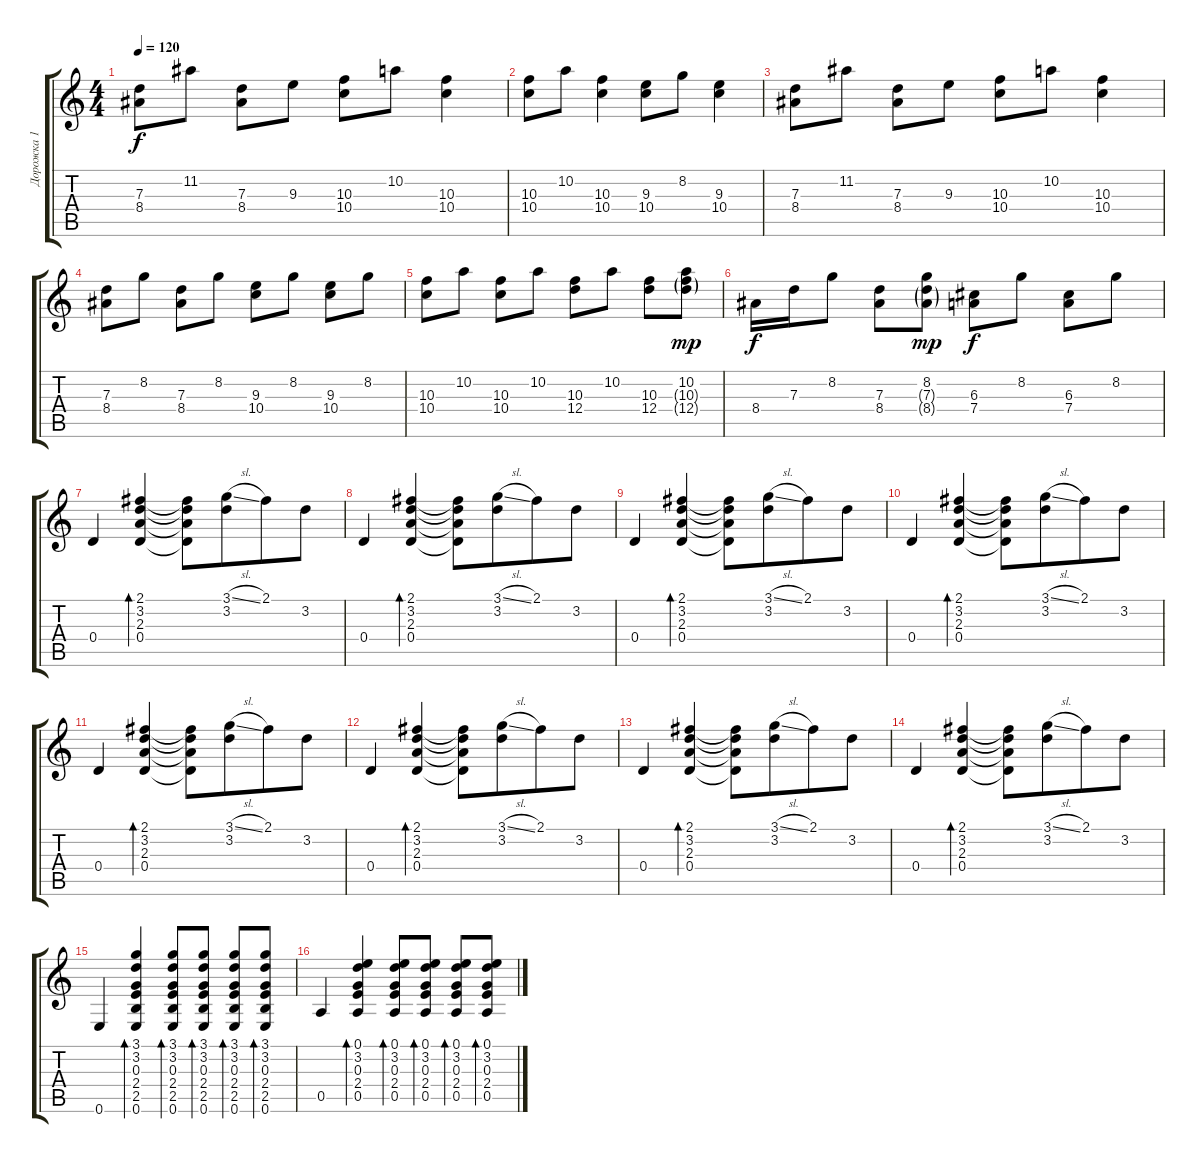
\track ("Дорожка 1" "Дорожка 1") {instrument electricguitarclean}
\staff {score tabs}
\tuning (E4 B3 G3 D3 A2 E2) {hide}
\ts (4 4)
\tempo 120
\clef g2
\ks c
(7.3 8.4).8{dy f} 11.2.8 (7.3 8.4).8 9.3.8 (10.3 10.4).8 10.2.8 (10.3 10.4).4 |
(10.3 10.4).8 10.2.8 (10.3 10.4).4 (9.3 10.4).8 8.2.8 (9.3 10.4).4 |
(7.3 8.4).8 11.2.8 (7.3 8.4).8 9.3.8 (10.3 10.4).8 10.2.8 (10.3 10.4).4 |
(7.3 8.4).8 8.2.8 (7.3 8.4).8 8.2.8 (9.3 10.4).8 8.2.8 (9.3 10.4).8 8.2.8 |
(10.3 10.4).8 10.2.8 (10.3 10.4).8 10.2.8 (10.3 12.4).8 10.2.8 (10.3 12.4).8 (10.2 10.3{g} 12.4{g}).8{dy mp} |
8.4.16{dy f} 7.3.16 8.2.8 (7.3 8.4).8 (8.2 7.3{g} 8.4{g}).8{dy mp} (6.3 7.4).8{dy f} 8.2.8 (6.3 7.4).8 8.2.8 |
0.4.4 (2.1 3.2 2.3 0.4).4{bd 120} (2.1{t} 3.2{t} 2.3{t} 0.4{t}).8 (3.1{sl} 3.2).8{beam merge} 2.1.8 3.2.8 |
0.4.4 (2.1 3.2 2.3 0.4).4{bd 120} (2.1{t} 3.2{t} 2.3{t} 0.4{t}).8 (3.1{sl} 3.2).8{beam merge} 2.1.8 3.2.8 |
0.4.4 (2.1 3.2 2.3 0.4).4{bd 120} (2.1{t} 3.2{t} 2.3{t} 0.4{t}).8 (3.1{sl} 3.2).8{beam merge} 2.1.8 3.2.8 |
0.4.4 (2.1 3.2 2.3 0.4).4{bd 120} (2.1{t} 3.2{t} 2.3{t} 0.4{t}).8 (3.1{sl} 3.2).8{beam merge} 2.1.8 3.2.8 |
0.4.4 (2.1 3.2 2.3 0.4).4{bd 120} (2.1{t} 3.2{t} 2.3{t} 0.4{t}).8 (3.1{sl} 3.2).8{beam merge} 2.1.8 3.2.8 |
0.4.4 (2.1 3.2 2.3 0.4).4{bd 120} (2.1{t} 3.2{t} 2.3{t} 0.4{t}).8 (3.1{sl} 3.2).8{beam merge} 2.1.8 3.2.8 |
0.4.4 (2.1 3.2 2.3 0.4).4{bd 120} (2.1{t} 3.2{t} 2.3{t} 0.4{t}).8 (3.1{sl} 3.2).8{beam merge} 2.1.8 3.2.8 |
0.4.4 (2.1 3.2 2.3 0.4).4{bd 120} (2.1{t} 3.2{t} 2.3{t} 0.4{t}).8 (3.1{sl} 3.2).8{beam merge} 2.1.8 3.2.8 |
0.6.4 (3.1 3.2 0.3 2.4 2.5 0.6).4{bd 60} (3.1 3.2 0.3 2.4 2.5 0.6).8{bd 60} (3.1 3.2 0.3 2.4 2.5 0.6).8{bd 60} (3.1 3.2 0.3 2.4 2.5 0.6).8{bd 60} (3.1 3.2 0.3 2.4 2.5 0.6).8{bd 60} |
0.5.4 (0.1 3.2 0.3 2.4 0.5).4{bd 60} (0.1 3.2 0.3 2.4 0.5).8{bd 60} (0.1 3.2 0.3 2.4 0.5).8{bd 60} (0.1 3.2 0.3 2.4 0.5).8{bd 60} (0.1 3.2 0.3 2.4 0.5).8{bd 60}
